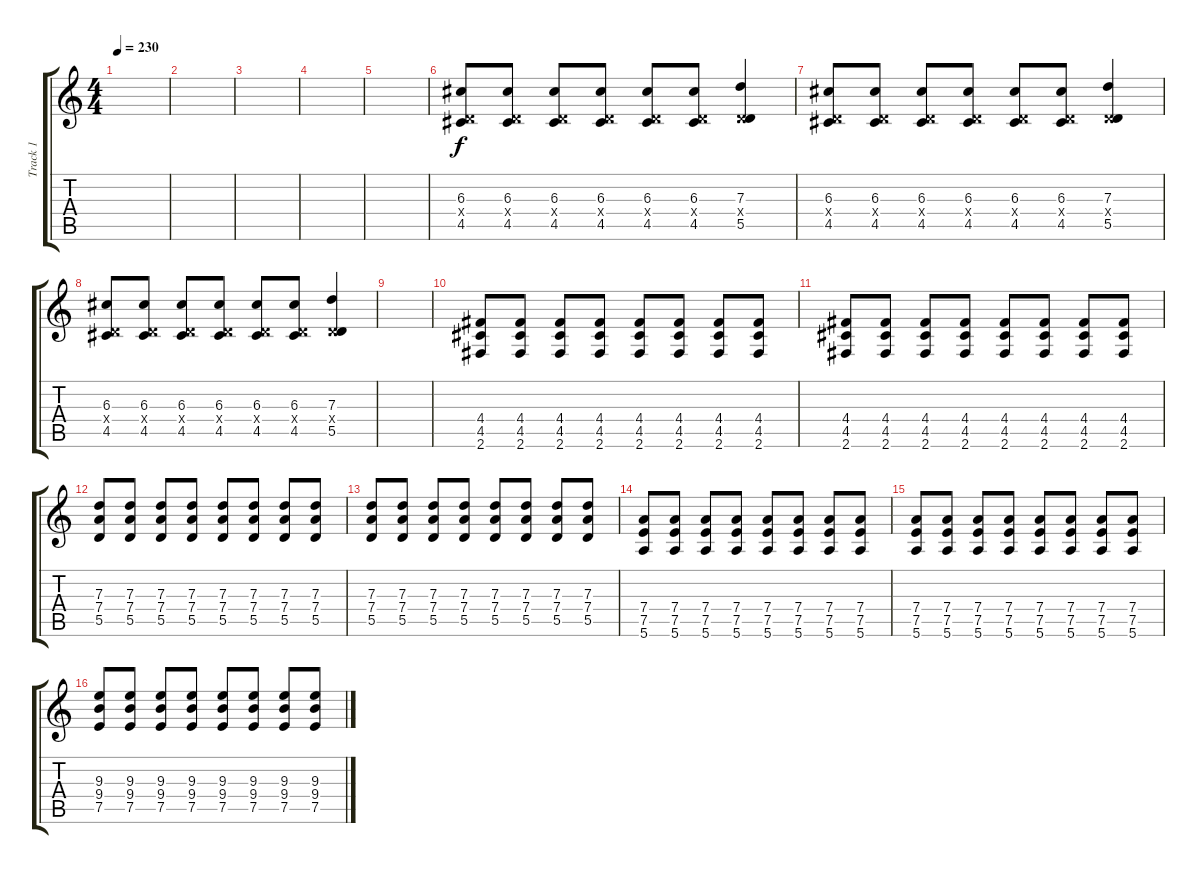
\track ("Track 1" "Track 1") {instrument overdrivenguitar}
\staff {score tabs}
\tuning (E4 B3 G3 D3 A2 E2) {hide}
\ts (4 4)
\tempo 230
\clef g2
\ks c
|
|
|
|
|
(6.3 0.4{x} 4.5).8 (6.3 0.4{x} 4.5).8 (6.3 0.4{x} 4.5).8 (6.3 0.4{x} 4.5).8 (6.3 0.4{x} 4.5).8 (6.3 0.4{x} 4.5).8 (7.3 0.4{x} 5.5).4 |
(6.3 0.4{x} 4.5).8 (6.3 0.4{x} 4.5).8 (6.3 0.4{x} 4.5).8 (6.3 0.4{x} 4.5).8 (6.3 0.4{x} 4.5).8 (6.3 0.4{x} 4.5).8 (7.3 0.4{x} 5.5).4 |
(6.3 0.4{x} 4.5).8 (6.3 0.4{x} 4.5).8 (6.3 0.4{x} 4.5).8 (6.3 0.4{x} 4.5).8 (6.3 0.4{x} 4.5).8 (6.3 0.4{x} 4.5).8 (7.3 0.4{x} 5.5).4 |
|
(4.4 4.5 2.6).8 (4.4 4.5 2.6).8 (4.4 4.5 2.6).8 (4.4 4.5 2.6).8 (4.4 4.5 2.6).8 (4.4 4.5 2.6).8 (4.4 4.5 2.6).8 (4.4 4.5 2.6).8 |
(4.4 4.5 2.6).8 (4.4 4.5 2.6).8 (4.4 4.5 2.6).8 (4.4 4.5 2.6).8 (4.4 4.5 2.6).8 (4.4 4.5 2.6).8 (4.4 4.5 2.6).8 (4.4 4.5 2.6).8 |
(7.3 7.4 5.5).8 (7.3 7.4 5.5).8 (7.3 7.4 5.5).8 (7.3 7.4 5.5).8 (7.3 7.4 5.5).8 (7.3 7.4 5.5).8 (7.3 7.4 5.5).8 (7.3 7.4 5.5).8 |
(7.3 7.4 5.5).8 (7.3 7.4 5.5).8 (7.3 7.4 5.5).8 (7.3 7.4 5.5).8 (7.3 7.4 5.5).8 (7.3 7.4 5.5).8 (7.3 7.4 5.5).8 (7.3 7.4 5.5).8 |
(7.4 7.5 5.6).8 (7.4 7.5 5.6).8 (7.4 7.5 5.6).8 (7.4 7.5 5.6).8 (7.4 7.5 5.6).8 (7.4 7.5 5.6).8 (7.4 7.5 5.6).8 (7.4 7.5 5.6).8 |
(7.4 7.5 5.6).8 (7.4 7.5 5.6).8 (7.4 7.5 5.6).8 (7.4 7.5 5.6).8 (7.4 7.5 5.6).8 (7.4 7.5 5.6).8 (7.4 7.5 5.6).8 (7.4 7.5 5.6).8 |
(9.3 9.4 7.5).8 (9.3 9.4 7.5).8 (9.3 9.4 7.5).8 (9.3 9.4 7.5).8 (9.3 9.4 7.5).8 (9.3 9.4 7.5).8 (9.3 9.4 7.5).8 (9.3 9.4 7.5).8
